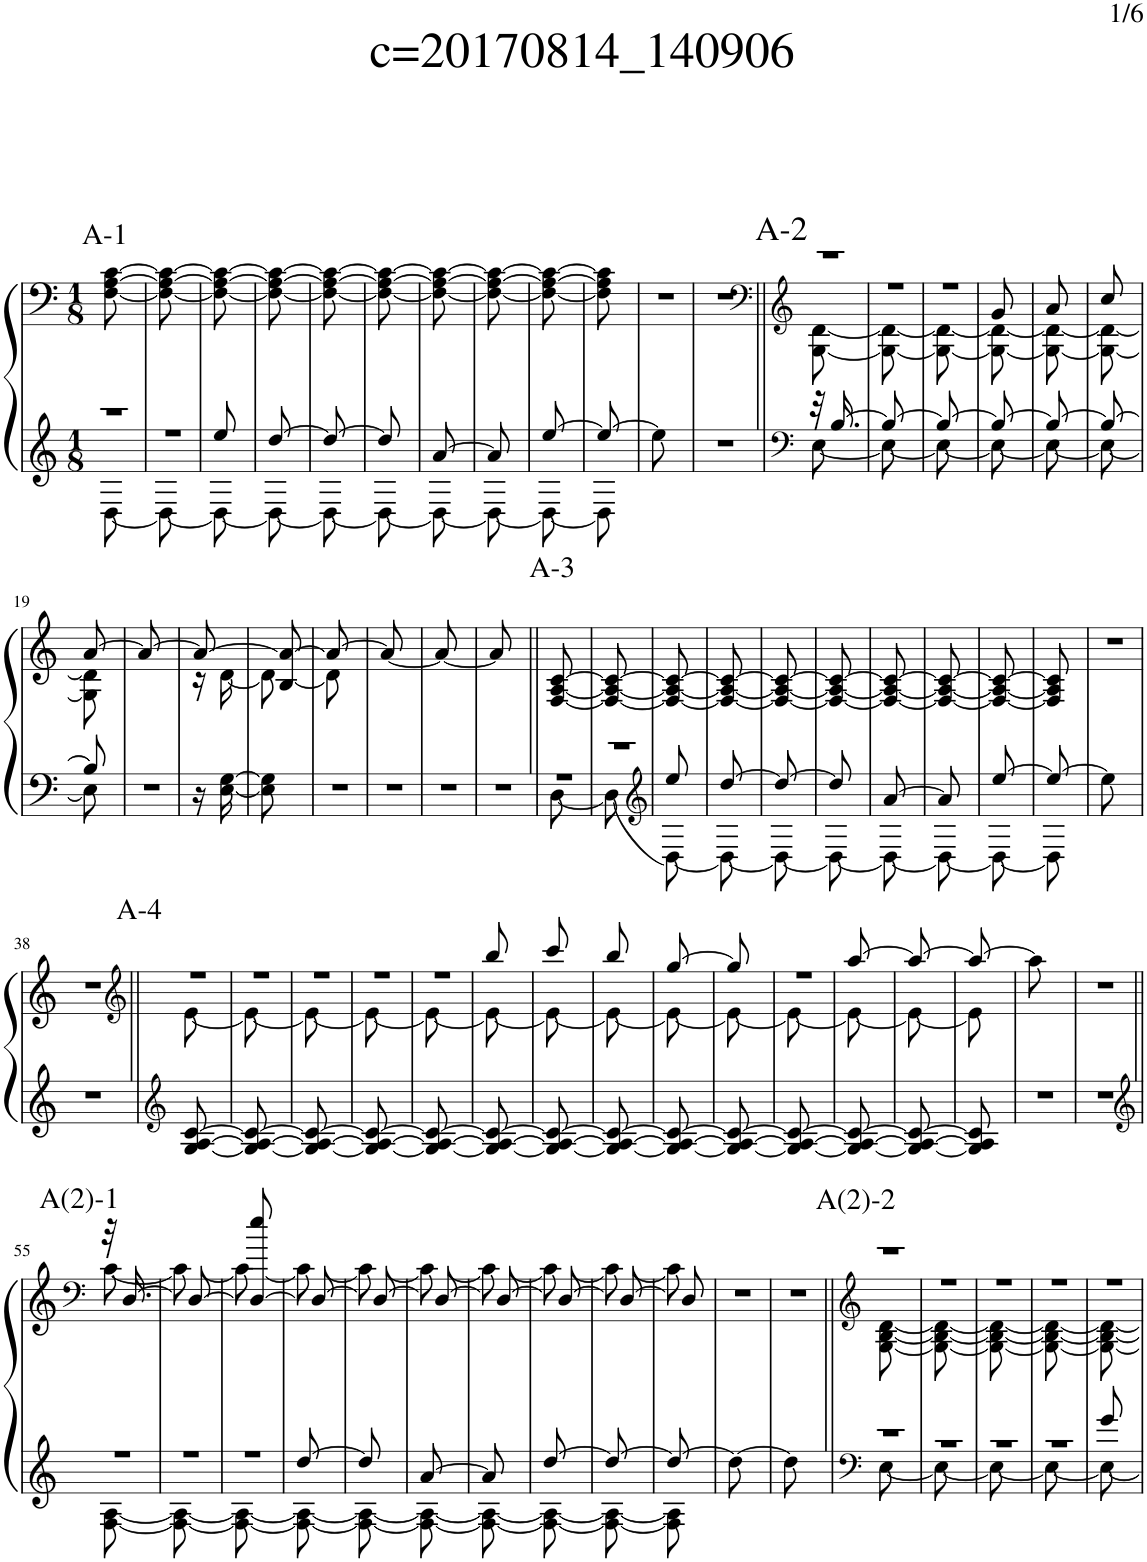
**kern	**kern
*part1	*part1
*staff2	*staff1
*I"ピアノ	*
*clefG2	*clefF4
*k[]	*k[]
*M1/8	*M1/8
=1	=1
*^	*
!	!	!LO:TX:a:t=A-1
8r	[8D\	[8F\ [8A\ [8c\
=2	=2	=2
8r	8D\_	8F\_ 8A\_ 8c\_
=3	=3	=3
8ee/	8D\_	8F\_ 8A\_ 8c\_
=4	=4	=4
[8dd/	8D\_	8F\_ 8A\_ 8c\_
=5	=5	=5
8dd/_	8D\_	8F\_ 8A\_ 8c\_
=6	=6	=6
8dd/]	8D\_	8F\_ 8A\_ 8c\_
=7	=7	=7
[8a/	8D\_	8F\_ 8A\_ 8c\_
=8	=8	=8
8a/]	8D\_	8F\_ 8A\_ 8c\_
=9	=9	=9
[8ee/	8D\_	8F\_ 8A\_ 8c\_
=10	=10	=10
8ee/_	8D\]	8F\] 8A\] 8c\]
*v	*v	*
=11	=11
8ee\]	8r
=12	=12
8r	8r
=13||	=13||
*clefF4	*clefG2
*^	*^
!	!	!LO:TX:a:t=A-2	!
32r	[8E\	8r	[8G\ [8d\
[16.B/	.	.	.
=14	=14	=14	=14
8B/_	8E\_	8r	8G\_ 8d\_
=15	=15	=15	=15
8B/_	8E\_	8r	8G\_ 8d\_
=16	=16	=16	=16
8B/_	8E\_	8g/	8G\_ 8d\_
=17	=17	=17	=17
8B/_	8E\_	8a/	8G\_ 8d\_
=18	=18	=18	=18
8B/_	8E\_	8cc/	8G\_ 8d\_
!!LO:LB:g=z	!!
=19	=19	=19	=19
8B/]	8E\]	[8a/	8G\] 8d\]
*v	*v	*	*
*	*v	*v
=20	=20
8r	8a/_
=21	=21
*	*^
16r	8a/_	16r
[16E\ [16G\	.	[16d\
=22	=22	=22
8E\] 8G\]	8B/ 8a/_	8d\_
=23	=23	=23
8r	8a/_	8d\]
*	*v	*v
=24	=24
8r	8a/_
=25	=25
8r	8a/_
=26	=26
8r	8a/]
=27||	=27||
*^	*
!	!	!LO:TX:a:t=A-3
8r	[8D\	[8F/ [8A/ [8c/
=28	=28	=28
8r	8D\_	8F/_ 8A/_ 8c/_
=29	=29	=29
*clefG2	*	*
8ee/	8D\_	8F/_ 8A/_ 8c/_
=30	=30	=30
[8dd/	8D\_	8F/_ 8A/_ 8c/_
=31	=31	=31
8dd/_	8D\_	8F/_ 8A/_ 8c/_
=32	=32	=32
8dd/]	8D\_	8F/_ 8A/_ 8c/_
=33	=33	=33
[8a/	8D\_	8F/_ 8A/_ 8c/_
=34	=34	=34
8a/]	8D\_	8F/_ 8A/_ 8c/_
=35	=35	=35
[8ee/	8D\_	8F/_ 8A/_ 8c/_
=36	=36	=36
8ee/_	8D\]	8F/] 8A/] 8c/]
*v	*v	*
=37	=37
8ee\]	8r
!!LO:LB:g=z
=38	=38
8r	8r
=39||	=39||
*clefG2	*clefG2
*	*^
!	!LO:TX:a:t=A-4	!
[8G/ [8A/ [8c/	8r	[8e\
=40	=40	=40
8G/_ 8A/_ 8c/_	8r	8e\_
=41	=41	=41
8G/_ 8A/_ 8c/_	8r	8e\_
=42	=42	=42
8G/_ 8A/_ 8c/_	8r	8e\_
=43	=43	=43
8G/_ 8A/_ 8c/_	8r	8e\_
=44	=44	=44
8G/_ 8A/_ 8c/_	8bb/	8e\_
=45	=45	=45
8G/_ 8A/_ 8c/_	8ccc/	8e\_
=46	=46	=46
8G/_ 8A/_ 8c/_	8bb/	8e\_
=47	=47	=47
8G/_ 8A/_ 8c/_	[8gg/	8e\_
=48	=48	=48
8G/_ 8A/_ 8c/_	8gg/]	8e\_
=49	=49	=49
8G/_ 8A/_ 8c/_	8r	8e\_
=50	=50	=50
8G/_ 8A/_ 8c/_	[8aa/	8e\_
=51	=51	=51
8G/_ 8A/_ 8c/_	8aa/_	8e\_
=52	=52	=52
8G/] 8A/] 8c/]	8aa/_	8e\]
*	*v	*v
=53	=53
8r	8aa\]
=54	=54
8r	8r
!!LO:LB:g=z
=55||	=55||
*clefG2	*clefF4
*^	*^
!	!	!LO:TX:a:t=A(2)-1	!
8r	[8F\ [8A\	32r	[8c\
.	.	[16.D/	.
=56	=56	=56	=56
8r	8F\_ 8A\_	8D/_	8c\_
=57	=57	=57	=57
8r	8F\_ 8A\_	8D/_ 8ee/	8c\_
=58	=58	=58	=58
[8dd/	8F\_ 8A\_	8D/_	8c\_
=59	=59	=59	=59
8dd/]	8F\_ 8A\_	8D/_	8c\_
=60	=60	=60	=60
[8a/	8F\_ 8A\_	8D/_	8c\_
=61	=61	=61	=61
8a/]	8F\_ 8A\_	8D/_	8c\_
=62	=62	=62	=62
[8dd/	8F\_ 8A\_	8D/_	8c\_
=63	=63	=63	=63
8dd/_	8F\_ 8A\_	8D/_	8c\_
=64	=64	=64	=64
8dd/_	8F\] 8A\]	8D/]	8c\]
*v	*v	*	*
*	*v	*v
=65	=65
8dd\_	8r
=66	=66
8dd\]	8r
=67||	=67||
*clefF4	*clefG2
*^	*^
!	!	!LO:TX:a:t=A(2)-2	!
8r	[8E\	8r	[8G\ [8B\ [8d\
=68	=68	=68	=68
8r	8E\_	8r	8G\_ 8B\_ 8d\_
=69	=69	=69	=69
8r	8E\_	8r	8G\_ 8B\_ 8d\_
=70	=70	=70	=70
8r	8E\_	8r	8G\_ 8B\_ 8d\_
=71	=71	=71	=71
8g/	8E\_	8r	8G\_ 8B\_ 8d\_
*v	*v	*	*
*	*v	*v
=	=
*-	*-
